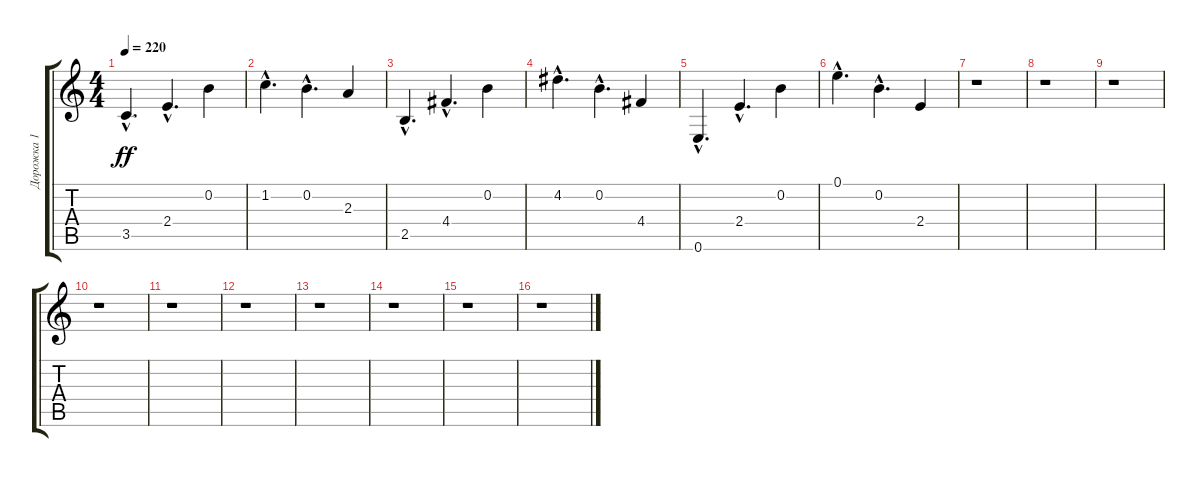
\track ("Дорожка 1" "Дорожка 1") {instrument overdrivenguitar}
\staff {score tabs}
\tuning (E4 B3 G3 D3 A2 E2) {hide}
\ts (4 4)
\tempo 220
\clef g2
\ks c
3.5{hac}.4{d dy ff} 2.4{hac}.4{d} 0.2.4 |
1.2{hac}.4{d} 0.2{hac}.4{d} 2.3.4 |
2.5{hac}.4{d} 4.4{hac}.4{d} 0.2.4 |
4.2{hac}.4{d} 0.2{hac}.4{d} 4.4.4 |
0.6{hac}.4{d} 2.4{hac}.4{d} 0.2.4 |
0.1{hac}.4{d} 0.2{hac}.4{d} 2.4.4 |
r.1 |
r.1 |
r.1 |
r.1 |
r.1 |
r.1 |
r.1 |
r.1 |
r.1 |
r.1
